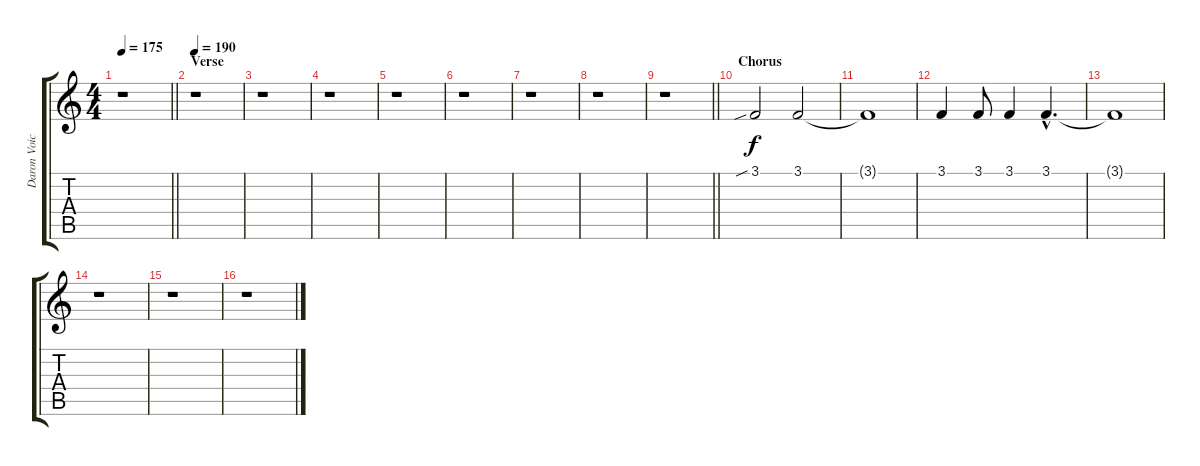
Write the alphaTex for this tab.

\track ("Daron Voice" "Daron Voic") {instrument tenorsax}
\staff {score tabs}
\tuning (D4 A3 F3 C3 G2 C2) {hide}
\ts (4 4)
\tempo 175
\clef g2
\barLineRight lightlight
\ks c
r.1{dy f} |
\section ("" "Verse")
\tempo 190
r.1 |
r.1 |
r.1 |
r.1 |
r.1 |
r.1 |
r.1 |
\barLineRight lightlight
r.1 |
\section ("" "Chorus")
3.1{sib}.2 3.1.2 |
3.1{t}.1 |
3.1.4 3.1.8 3.1.4 3.1{hac}.4{d} |
3.1{t}.1 |
r.1 |
r.1 |
r.1
